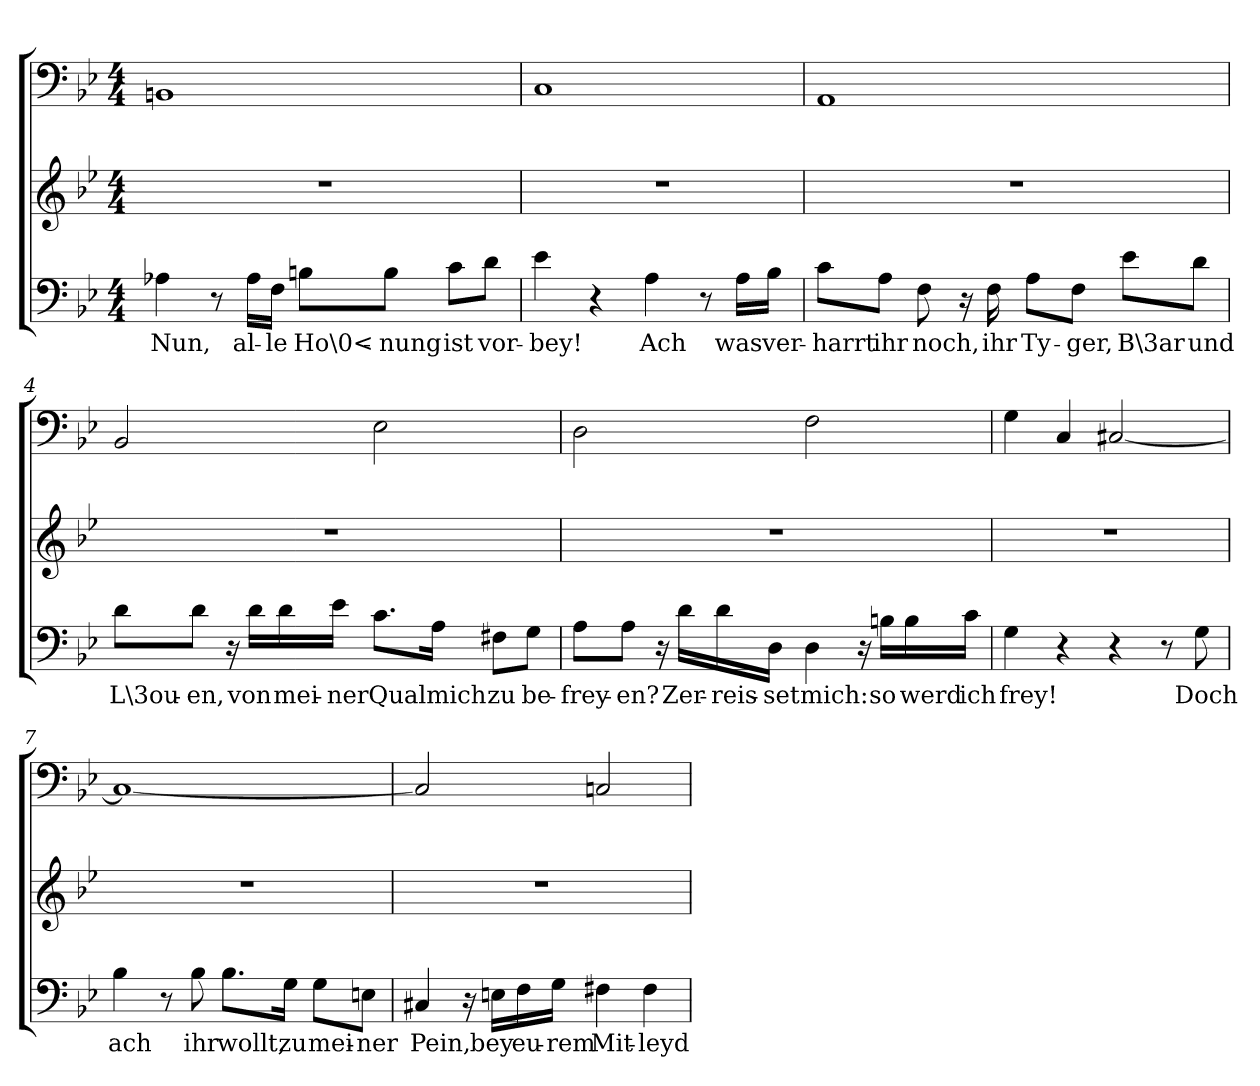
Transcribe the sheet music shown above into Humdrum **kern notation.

**kern	**text	**kern	**kern
*part3	*part3	*part2	*part1
*staff3	*staff3	*staff2	*staff1
*clefF4	*	*clefG2	*clefF4
*k[b-e-]	*	*k[b-e-]	*k[b-e-]
*B-:	*	*B-:	*B-:
*M4/4	*	*M4/4	*M4/4
=1	=1	=1	=1
4A-X\	Nun,	1r	1BBn/
8r	.	.	.
16A-\LL	al-	.	.
16F\JJ	-le	.	.
8Bn\L	Ho\0<-	.	.
8B\J	-nung	.	.
8c\L	ist	.	.
8d\J	vor-	.	.
=2	=2	=2	=2
4e-\	-bey!	1r	1C/
4r	.	.	.
4A\	Ach	.	.
8r	.	.	.
16A\LL	was	.	.
16B-\JJ	ver-	.	.
=3	=3	=3	=3
8c\L	-harrt	1r	1AA/
8A\J	ihr	.	.
8F\	noch,	.	.
16r	.	.	.
16F\	ihr	.	.
8A\L	Ty-	.	.
8F\J	-ger,	.	.
8e-\L	B\3ar	.	.
8d\J	und	.	.
=4	=4	=4	=4
8d\L	L\3ou-	1r	2BB-/
8d\J	-en,	.	.
16r	.	.	.
16d\LL	von	.	.
16d\	mei-	.	.
16e-\JJ	-ner	.	.
8.c\L	Qual	.	2E-\
16A\Jk	mich	.	.
8F#X\L	zu	.	.
8G\J	be-	.	.
=5	=5	=5	=5
8A\L	-frey-	1r	2D\
8A\J	-en?	.	.
16r	.	.	.
16d\LL	Zer-	.	.
16d\	-reis-	.	.
16D\JJ	-set	.	.
4D\	mich:	.	2F\
16r	.	.	.
16Bn\LL	so	.	.
16B\	werd	.	.
16c\JJ	ich	.	.
=6	=6	=6	=6
4G\	frey!	1r	4G\
4r	.	.	4C/
4r	.	.	[2C#X/
8r	.	.	.
8G\	Doch	.	.
=7	=7	=7	=7
4B-\	ach	1r	1C#/_
8r	.	.	.
8B-\	ihr	.	.
8.B-\L	wollt,	.	.
16G\Jk	zu	.	.
8G\L	mei-	.	.
8En\J	-ner	.	.
=8	=8	=8	=8
4C#X/	Pein,	1r	2C#/]
16r	.	.	.
16En\LL	bey	.	.
16F\	eu-	.	.
16G\JJ	-rem	.	.
4F#X\	Mit-	.	2Cn/
4F#\	-leyd	.	.
=	=	=	=
*-	*-	*-	*-
